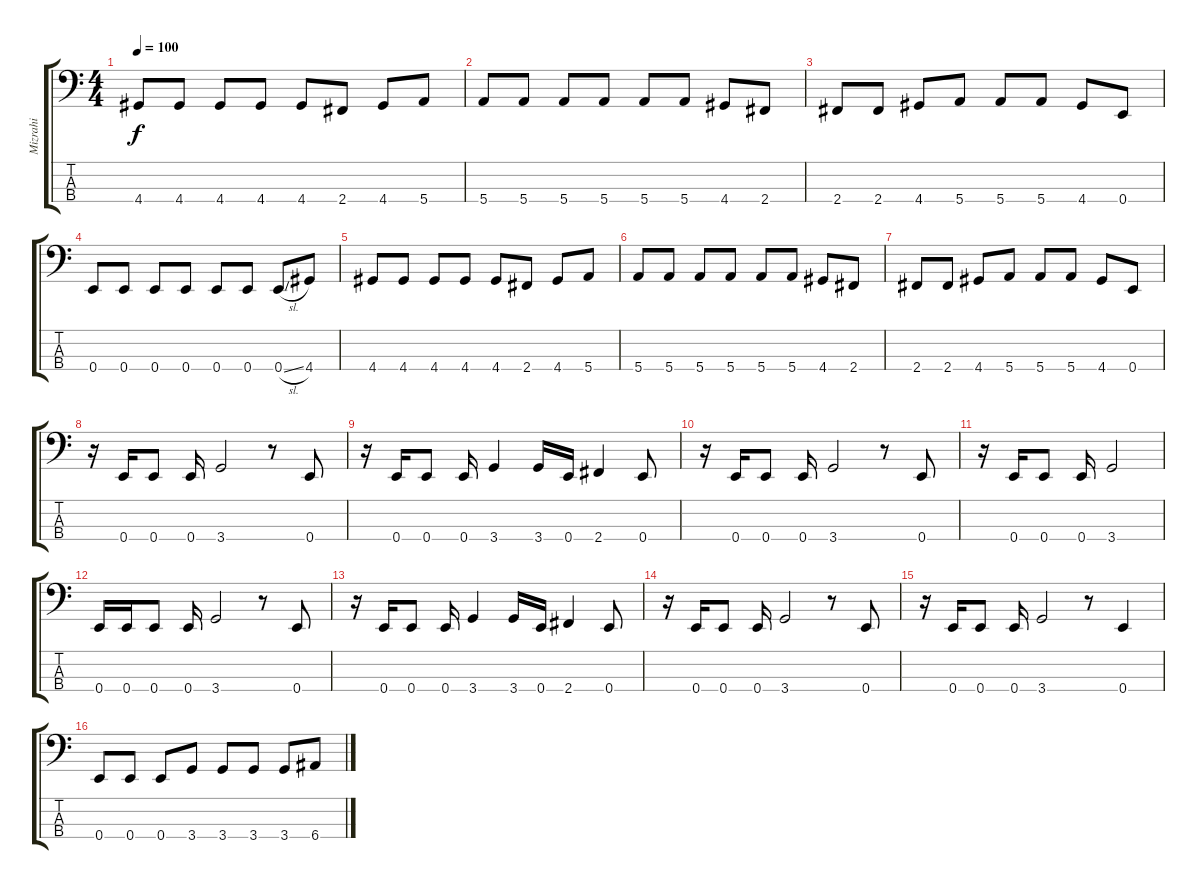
\track ("Mizrahi" "Mizrahi") {instrument synthbass2}
\staff {score tabs}
\tuning (G2 D2 A1 E1) {hide}
\ts (4 4)
\tempo 100
\clef f4
\ks c
4.4.8{dy f} 4.4.8 4.4.8 4.4.8 4.4.8 2.4.8 4.4.8 5.4.8 |
5.4.8 5.4.8 5.4.8 5.4.8 5.4.8 5.4.8 4.4.8 2.4.8 |
2.4.8 2.4.8 4.4.8 5.4.8 5.4.8 5.4.8 4.4.8 0.4.8 |
0.4.8 0.4.8 0.4.8 0.4.8 0.4.8 0.4.8 0.4{sl}.8 4.4.8 |
4.4.8 4.4.8 4.4.8 4.4.8 4.4.8 2.4.8 4.4.8 5.4.8 |
5.4.8 5.4.8 5.4.8 5.4.8 5.4.8 5.4.8 4.4.8 2.4.8 |
2.4.8 2.4.8 4.4.8 5.4.8 5.4.8 5.4.8 4.4.8 0.4.8 |
r.16 0.4.16 0.4.8 0.4.16 3.4.2 r.8 0.4.8 |
r.16 0.4.16 0.4.8 0.4.16 3.4.4 3.4.16 0.4.16 2.4.4 0.4.8 |
r.16 0.4.16 0.4.8 0.4.16 3.4.2 r.8 0.4.8 |
r.16 0.4.16 0.4.8 0.4.16 3.4.2 |
0.4.16 0.4.16 0.4.8 0.4.16 3.4.2 r.8 0.4.8 |
r.16 0.4.16 0.4.8 0.4.16 3.4.4 3.4.16 0.4.16 2.4.4 0.4.8 |
r.16 0.4.16 0.4.8 0.4.16 3.4.2 r.8 0.4.8 |
r.16 0.4.16 0.4.8 0.4.16 3.4.2 r.8 0.4.4 |
0.4.8 0.4.8 0.4.8 3.4.8 3.4.8 3.4.8 3.4.8 6.4.8
